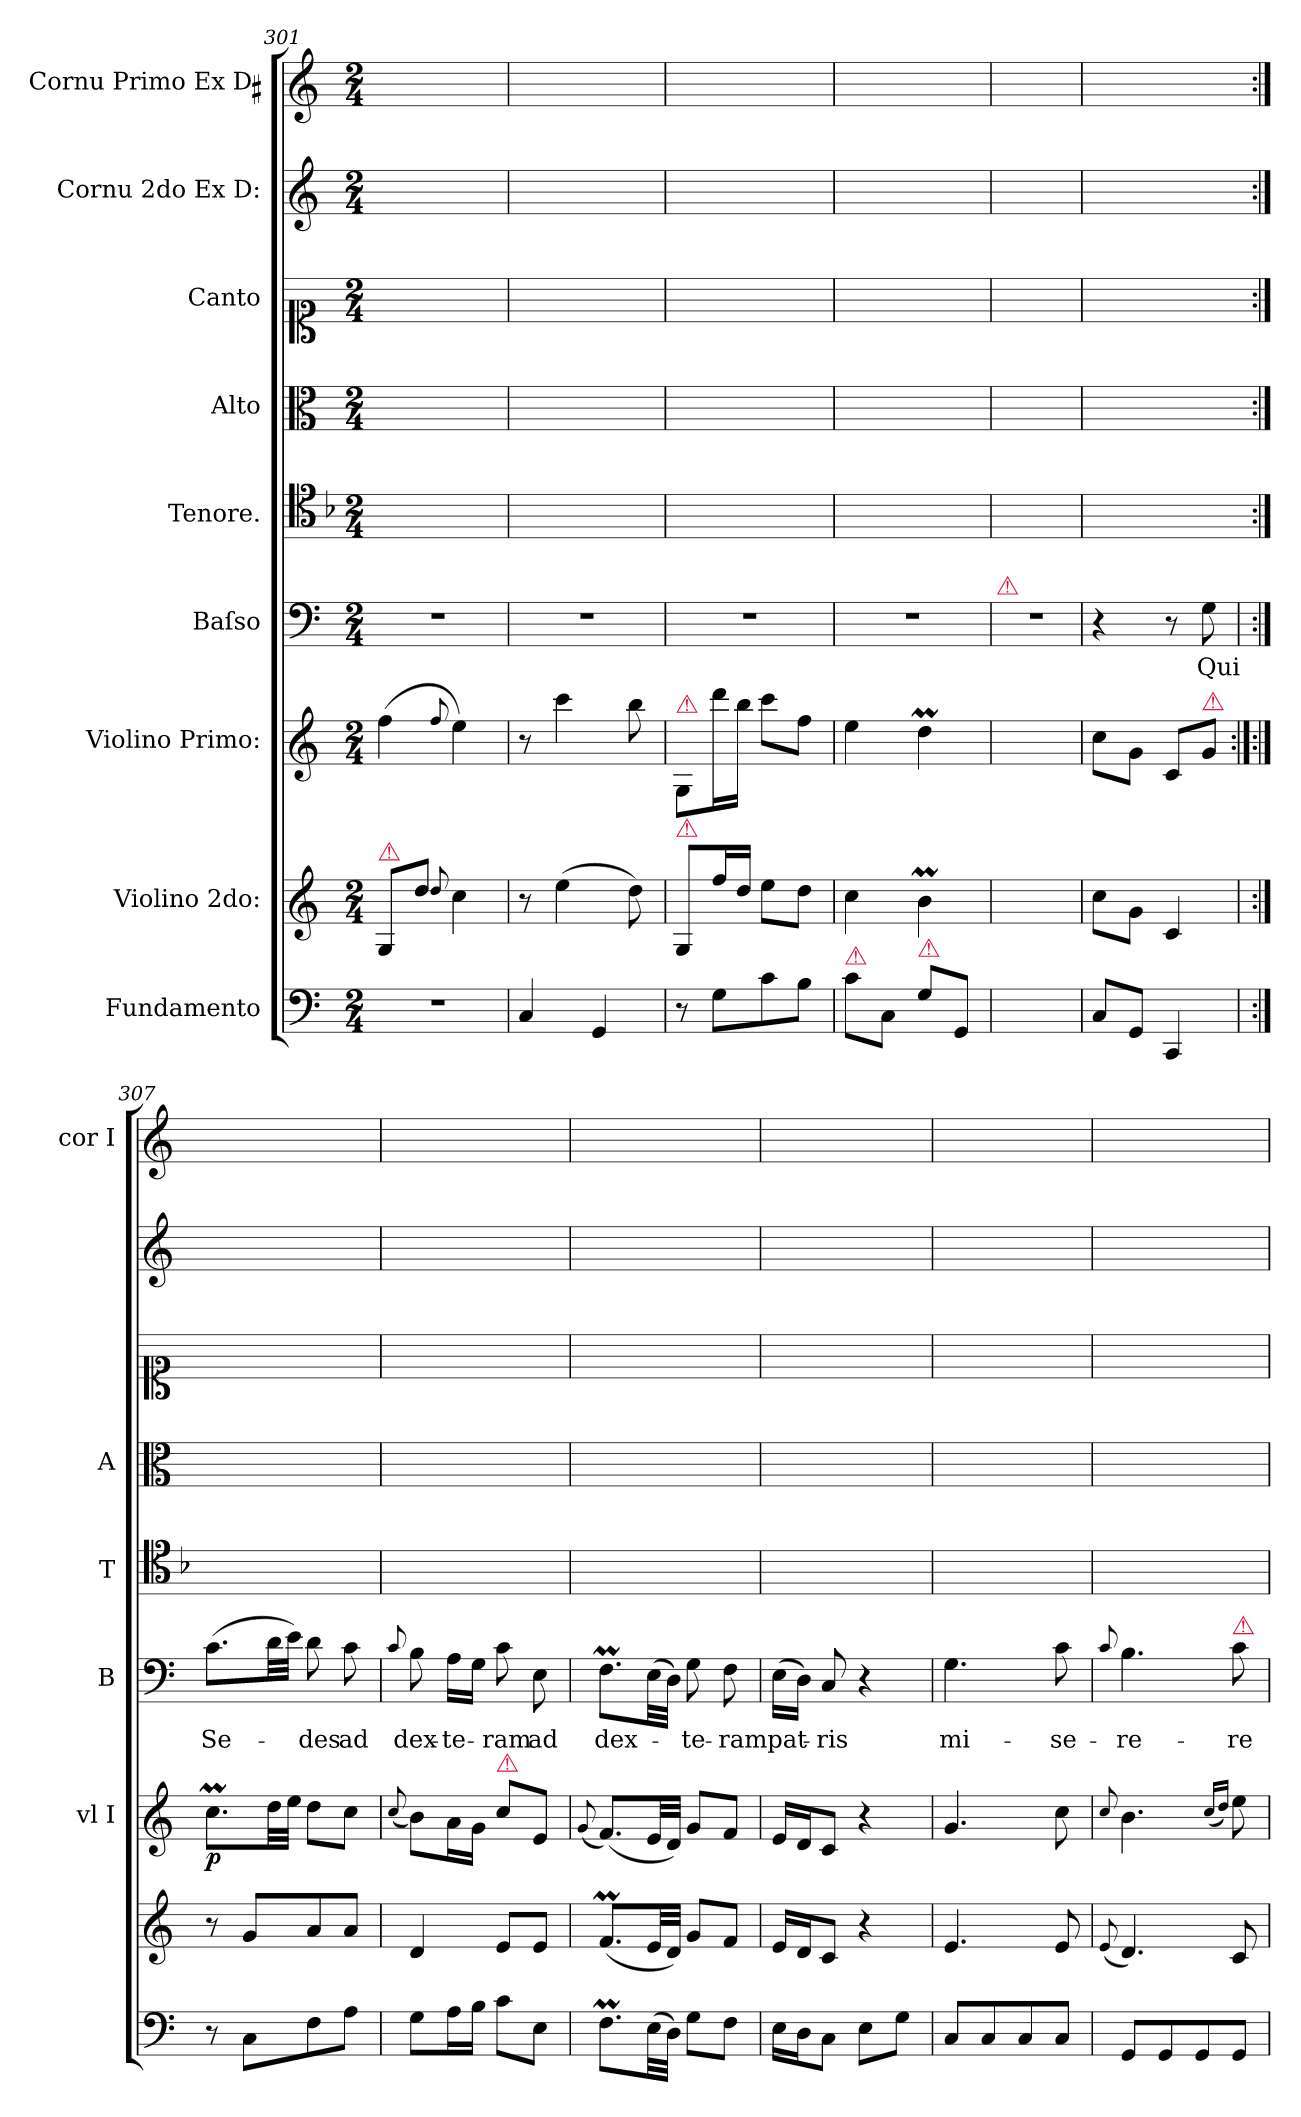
**kern	**dynam	**kern	**dynam	**kern	**dynam	**kern	**text	**kern	**kern	**kern	**kern	**kern
*part9	*part9	*part8	*part8	*part7	*part7	*part6	*part6	*part5	*part4	*part3	*part2	*part1
*staff9	*staff9	*staff8	*staff8	*staff7	*staff7	*staff6	*staff6	*staff5	*staff4	*staff3	*staff2	*staff1
*I"Fundamento	*	*I"Violino 2do:	*	*I"Violino Primo:	*	*I"Baſso	*	*I"Tenore.	*I"Alto	*I"Canto	*I"Cornu 2do Ex D:	*I"Cornu Primo Ex D#
*	*	*	*	*I'vl I	*	*I'B	*	*I'T	*I'A	*	*	*I'cor I
*clefF4	*	*clefG2	*	*clefG2	*	*clefF4	*	*clefC4	*clefC3	*clefC1	*clefG2	*clefG2
*	*	*	*	*	*	*	*	*	*	*	*ITrd6c10	*ITrd6c10
*k[]	*	*k[]	*	*k[]	*	*k[]	*	*k[b-]	*k[]	*k[]	*k[f#c#]	*k[f#c#]
*M2/4	*	*M2/4	*	*M2/4	*	*M2/4	*	*M2/4	*M2/4	*M2/4	*M2/4	*M2/4
=301	=301	=301	=301	=301	=301	=301	=301	=301	=301	=301	=301	=301
!	!	!LO:TX:a:color=crimson:t=⚠	!	!	!	!	!	!	!	!	!	!
2r	.	8G/L	.	(4ff\	.	2r	.	2ryy	2ryy	2ryy	2ryy	2ryy
.	.	8dd/J	.	.	.	.	.	.	.	.	.	.
.	.	8qqdd/	.	8qqff/	.	.	.	.	.	.	.	.
.	.	4cc\	.	4ee\)	.	.	.	.	.	.	.	.
=302	=302	=302	=302	=302	=302	=302	=302	=302	=302	=302	=302	=302
4C/	.	8r	.	8r	.	2r	.	2ryy	2ryy	2ryy	2ryy	2ryy
.	.	(4ee\	.	4ccc\	.	.	.	.	.	.	.	.
4GG/	.	.	.	.	.	.	.	.	.	.	.	.
.	.	8dd\)	.	8bb\	.	.	.	.	.	.	.	.
=303	=303	=303	=303	=303	=303	=303	=303	=303	=303	=303	=303	=303
!	!	!	!	!LO:TX:a:color=crimson:t=⚠	!	!	!	!	!	!	!	!
!	!	!LO:TX:a:color=crimson:t=⚠	!	!	!	!	!	!	!	!	!	!
8r	.	8G/L	.	8G\L	.	2r	.	2ryy	2ryy	2ryy	2ryy	2ryy
8G\L	.	16ff/L	.	16ddd\L	.	.	.	.	.	.	.	.
.	.	16dd/JJ	.	16bb\JJ	.	.	.	.	.	.	.	.
8c\	.	8ee\L	.	8ccc\L	.	.	.	.	.	.	.	.
8B\J	.	8dd\J	.	8ff\J	.	.	.	.	.	.	.	.
=304	=304	=304	=304	=304	=304	=304	=304	=304	=304	=304	=304	=304
!LO:TX:a:color=crimson:t=⚠	!	!	!	!	!	!	!	!	!	!	!	!
8c\L	.	4cc\	.	4ee\	.	2r	.	2ryy	2ryy	2ryy	2ryy	2ryy
!	!LO:DY:a	!	!	!	!	!	!	!	!	!	!	!
8C\J	for	.	.	.	.	.	.	.	.	.	.	.
!LO:TX:a:color=crimson:t=⚠	!	!	!	!	!	!	!	!	!	!	!	!
8G/L	.	4bm\	.	4ddM\	.	.	.	.	.	.	.	.
8GG/J	.	.	.	.	.	.	.	.	.	.	.	.
=305	=305	=305	=305	=305	=305	=305	=305	=305	=305	=305	=305	=305
!	!	!	!	!	!	!LO:TX:a:color=crimson:t=⚠	!	!	!	!	!	!
2ryy	.	2ryy	.	2ryy	.	2r	.	2ryy	2ryy	2ryy	2ryy	2ryy
=306	=306	=306	=306	=306	=306	=306	=306	=306	=306	=306	=306	=306
8C/L	.	8cc\L	.	8cc\L	.	4r	.	2ryy	2ryy	2ryy	2ryy	2ryy
8GG/J	.	8g\J	.	8g\J	.	.	.	.	.	.	.	.
4CC/	.	4c/	.	8c/L	.	8r	.	.	.	.	.	.
!	!	!	!	!LO:TX:a:color=crimson:t=⚠	!	!	!	!	!	!	!	!
.	.	.	.	8g/J	.	8G\	Qui	.	.	.	.	.
=307	=307	=307	=307	=307:|!	=307	=307	=307	=307	=307	=307	=307	=307
!	!LO:DY:a	!	!	!	!	!	!	!	!	!	!	!
8r	pia	8r	.	8.ccM\L	p	(8.c\L	Se-	2ryy	2ryy	2ryy	2ryy	2ryy
!	!	!	!LO:DY:a	!	!	!	!	!	!	!	!	!
8C\L	.	8g/L	pia	.	.	.	.	.	.	.	.	.
.	.	.	.	32dd\LL	.	32d\LL	.	.	.	.	.	.
.	.	.	.	32ee\JJJ	.	32e\JJJ)	.	.	.	.	.	.
8F\	.	8a/	.	8dd\L	.	8d\	-des	.	.	.	.	.
8A\J	.	8a/J	.	8cc\J	.	8c\	ad	.	.	.	.	.
=308	=308	=308	=308	=308	=308	=308	=308	=308	=308	=308	=308	=308
.	.	.	.	(8qqcc/	.	8qqc/	.	.	.	.	.	.
8G\L	.	4d/	.	8b\L)	.	8B\	dex-	2ryy	2ryy	2ryy	2ryy	2ryy
16A\L	.	.	.	16a\L	.	16A\LL	-te-	.	.	.	.	.
16B\JJ	.	.	.	16g\JJ	.	16G\JJ	.	.	.	.	.	.
!	!	!	!	!LO:TX:a:color=crimson:t=⚠	!	!	!	!	!	!	!	!
8c\L	.	8e/L	.	8cc/L	.	8c\	-ram	.	.	.	.	.
8E\J	.	8e/J	.	8e/J	.	8E\	ad	.	.	.	.	.
=309	=309	=309	=309	=309	=309	=309	=309	=309	=309	=309	=309	=309
.	.	.	.	(8qqg/	.	.	.	.	.	.	.	.
8.FM\L	.	(8.fM/L	.	(8.f/L)	.	8.FM\L	dex-	2ryy	2ryy	2ryy	2ryy	2ryy
(32E\LL	.	32e/LL	.	32e/LL	.	(32E\LL	.	.	.	.	.	.
32D\JJJ)	.	32d/JJJ)	.	32d/JJJ)	.	32D\JJJ)	.	.	.	.	.	.
8G\L	.	8g/L	.	8g/L	.	8G\	-te-	.	.	.	.	.
8F\J	.	8f/J	.	8f/J	.	8F\	-ram	.	.	.	.	.
=310	=310	=310	=310	=310	=310	=310	=310	=310	=310	=310	=310	=310
16E\LL	.	16e/LL	.	16e/LL	.	(16E\LL	pat-	2ryy	2ryy	2ryy	2ryy	2ryy
16D\J	.	16d/J	.	16d/J	.	16D\JJ)	.	.	.	.	.	.
8C\J	.	8c/J	.	8c/J	.	8C/	-ris	.	.	.	.	.
8E\L	.	4r	.	4r	.	4r	.	.	.	.	.	.
8G\J	.	.	.	.	.	.	.	.	.	.	.	.
=311	=311	=311	=311	=311	=311	=311	=311	=311	=311	=311	=311	=311
8C/L	.	4.e/	.	4.g/	.	4.G\	mi-	2ryy	2ryy	2ryy	2ryy	2ryy
8C/	.	.	.	.	.	.	.	.	.	.	.	.
8C/	.	.	.	.	.	.	.	.	.	.	.	.
8C/J	.	8e/	.	8cc\	.	8c\	-se-	.	.	.	.	.
=312	=312	=312	=312	=312	=312	=312	=312	=312	=312	=312	=312	=312
.	.	(8qqe/	.	8qqcc/	.	8qqc/	.	.	.	.	.	.
8GG/L	.	4.d/)	.	4.b\	.	4.B\	-re-	2ryy	2ryy	2ryy	2ryy	2ryy
8GG/	.	.	.	.	.	.	.	.	.	.	.	.
8GG/	.	.	.	.	.	.	.	.	.	.	.	.
.	.	.	.	(16qqcc/LL	.	.	.	.	.	.	.	.
.	.	.	.	16qqdd/JJ)	.	.	.	.	.	.	.	.
!	!	!	!	!	!	!LO:TX:a:color=crimson:t=⚠	!	!	!	!	!	!
8GG/J	.	8c/	.	8ee\	.	8c\	-re-	.	.	.	.	.
=	=	=	=	=	=	=	=	=	=	=	=	=
*-	*-	*-	*-	*-	*-	*-	*-	*-	*-	*-	*-	*-
